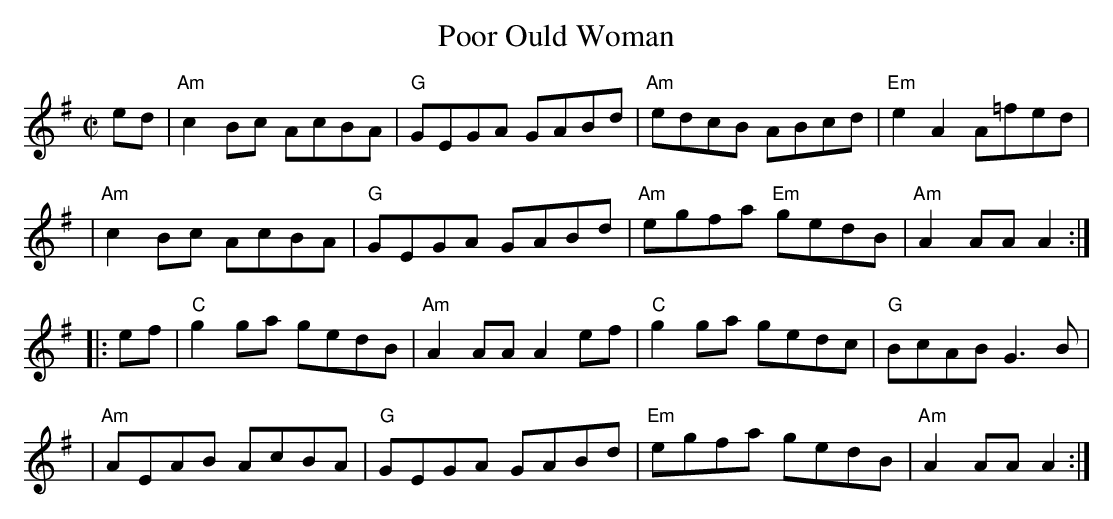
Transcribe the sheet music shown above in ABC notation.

X:1
T: Poor Ould Woman
M: C|
K: ADor
ed \
| "Am"c2Bc AcBA | "G"GEGA GABd | "Am"edcB     ABcd | "Em"e2A2 A=fed |
| "Am"c2Bc AcBA | "G"GEGA GABd | "Am"egfa "Em"gedB | "Am"A2AA A2 :|
|: ef \
|  "C"g2ga gedB | "Am"A2AA A2ef |  "C"g2ga gedc |  "G"BcAB G3B |
| "Am"AEAB AcBA |  "G"GEGA GABd | "Em"egfa gedB | "Am"A2AA A2 :|
